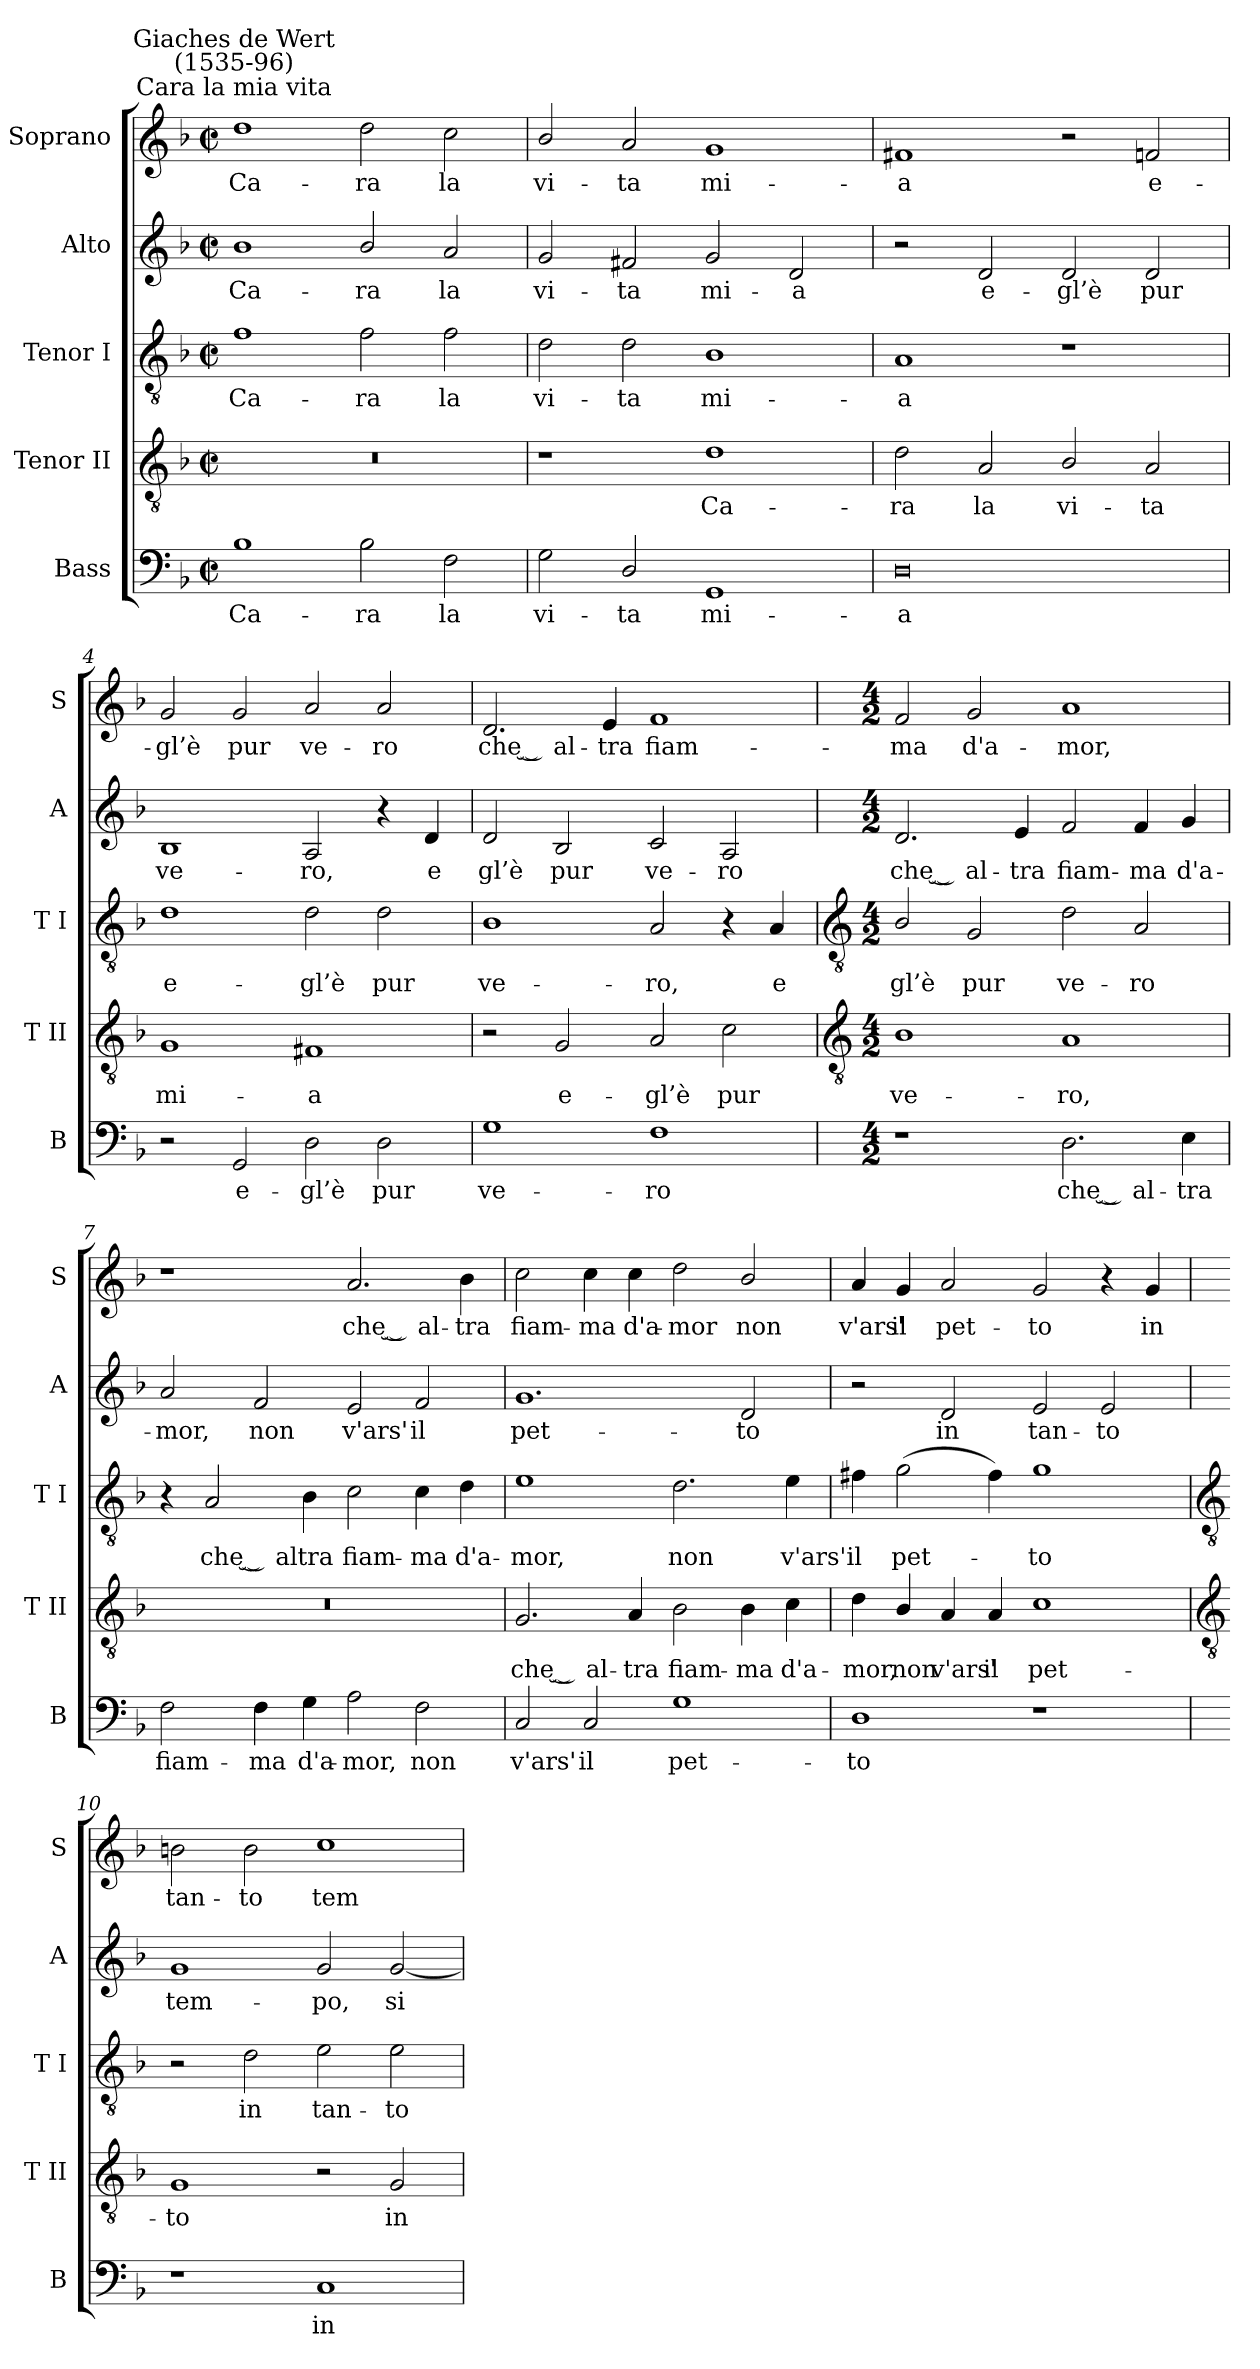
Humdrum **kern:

**kern	**text	**kern	**text	**kern	**text	**kern	**text	**kern	**text
*part5	*part5	*part4	*part4	*part3	*part3	*part2	*part2	*part1	*part1
*staff5	*staff5	*staff4	*staff4	*staff3	*staff3	*staff2	*staff2	*staff1	*staff1
*I"Bass	*	*I"Tenor II	*	*I"Tenor I	*	*I"Alto	*	*I"Soprano	*
*I'B	*	*I'T II	*	*I'T I	*	*I'A	*	*I'S	*
*clefF4	*	*clefGv2	*	*clefGv2	*	*clefG2	*	*clefG2	*
*k[b-]	*	*k[b-]	*	*k[b-]	*	*k[b-]	*	*k[b-]	*
*F:	*	*F:	*	*F:	*	*F:	*	*F:	*
*M4/2	*	*M4/2	*	*M4/2	*	*M4/2	*	*M4/2	*
*met(c|)	*	*met(c|)	*	*met(c|)	*	*met(c|)	*	*met(c|)	*
=1	=1	=1	=1	=1	=1	=1	=1	=1	=1
!	!	!	!	!	!	!	!	!LO:TX:a:cj:t=Cara la mia vita	!
!	!	!	!	!	!	!	!	!LO:TX:a:cj:t=Giaches de Wert\n(1535-96)	!
!	!LO:LY:b	!	!	!	!LO:LY:b	!	!LO:LY:b	!	!LO:LY:b
1B-	Ca-	0r	.	1f	Ca-	1b-	Ca-	1dd	Ca-
!	!LO:LY:b	!	!	!	!LO:LY:b	!	!LO:LY:b	!	!LO:LY:b
2B-	-ra	.	.	2f	-ra	2b-/	-ra	2dd	-ra
!	!LO:LY:b	!	!	!	!LO:LY:b	!	!LO:LY:b	!	!LO:LY:b
2F	la	.	.	2f	la	2a	la	2cc	la
=2	=2	=2	=2	=2	=2	=2	=2	=2	=2
!	!LO:LY:b	!	!	!	!LO:LY:b	!	!LO:LY:b	!	!LO:LY:b
2G	vi-	1r	.	2d	vi-	2g	vi-	2b-/	vi-
!	!LO:LY:b	!	!	!	!LO:LY:b	!	!LO:LY:b	!	!LO:LY:b
2D/	-ta	.	.	2d	-ta	2f#X	-ta	2a	-ta
!	!LO:LY:b	!	!LO:LY:b	!	!LO:LY:b	!	!LO:LY:b	!	!LO:LY:b
1GG	mi-	1d	Ca-	1B-	mi-	2g	mi-	1g	mi-
!	!	!	!	!	!	!	!LO:LY:b	!	!
.	.	.	.	.	.	2d	-a	.	.
=3	=3	=3	=3	=3	=3	=3	=3	=3	=3
!	!LO:LY:b	!	!LO:LY:b	!	!LO:LY:b	!	!	!	!LO:LY:b
0D	-a	2d	-ra	1A	-a	2r	.	1f#X	-a
!	!	!	!LO:LY:b	!	!	!	!LO:LY:b	!	!
.	.	2A	la	.	.	2d	e-	.	.
!	!	!	!LO:LY:b	!	!	!	!LO:LY:b	!	!
.	.	2B-/	vi-	1r	.	2d	-gl’è	2r	.
!	!	!	!LO:LY:b	!	!	!	!LO:LY:b	!	!LO:LY:b
.	.	2A	-ta	.	.	2d	pur	2fn	e-
=4	=4	=4	=4	=4	=4	=4	=4	=4	=4
!	!	!	!LO:LY:b	!	!LO:LY:b	!	!LO:LY:b	!	!LO:LY:b
2r	.	1G	mi-	1d	e-	1B-	ve-	2g	-gl’è
!	!LO:LY:b	!	!	!	!	!	!	!	!LO:LY:b
2GG	e-	.	.	.	.	.	.	2g	pur
!	!LO:LY:b	!	!LO:LY:b	!	!LO:LY:b	!	!LO:LY:b	!	!LO:LY:b
2D	-gl’è	1F#X	-a	2d	-gl’è	2A	-ro,	2a	ve-
!	!LO:LY:b	!	!	!	!LO:LY:b	!	!	!	!LO:LY:b
2D	pur	.	.	2d	pur	4r	.	2a	-ro
!	!	!	!	!	!	!	!LO:LY:b	!	!
.	.	.	.	.	.	4d	e	.	.
=5	=5	=5	=5	=5	=5	=5	=5	=5	=5
!	!LO:LY:b	!	!	!	!LO:LY:b	!	!LO:LY:b	!	!LO:LY:b
1G	ve-	2r	.	1B-	ve-	2d	gl’è	2.d	che ̮ al-
!	!	!	!LO:LY:b	!	!	!	!LO:LY:b	!	!
.	.	2G	e-	.	.	2B-	pur	.	.
!	!	!	!	!	!	!	!	!	!LO:LY:b
.	.	.	.	.	.	.	.	4e	-tra
!	!LO:LY:b	!	!LO:LY:b	!	!LO:LY:b	!	!LO:LY:b	!	!LO:LY:b
1F	-ro	2A	-gl’è	2A	-ro,	2c	ve-	1f	fiam-
!	!	!	!LO:LY:b	!	!	!	!LO:LY:b	!	!
.	.	2c	pur	4r	.	2A	-ro	.	.
!	!	!	!	!	!LO:LY:b	!	!	!	!
.	.	.	.	4A	e	.	.	.	.
!!LO:LB:g=z
=6	=6	=6	=6	=6	=6	=6	=6	=6	=6
*	*	*clefGv2	*	*clefGv2	*	*	*	*	*
*M4/2	*	*M4/2	*	*M4/2	*	*M4/2	*	*M4/2	*
!	!	!	!LO:LY:b	!	!LO:LY:b	!	!LO:LY:b	!	!LO:LY:b
1r	.	1B-	ve-	2B-/	gl’è	2.d	che ̮ al-	2f	-ma
!	!	!	!	!	!LO:LY:b	!	!	!	!LO:LY:b
.	.	.	.	2G	pur	.	.	2g	d'a-
!	!	!	!	!	!	!	!LO:LY:b	!	!
.	.	.	.	.	.	4e	-tra	.	.
!	!LO:LY:b	!	!LO:LY:b	!	!LO:LY:b	!	!LO:LY:b	!	!LO:LY:b
2.D	che ̮ al-	1A	-ro,	2d	ve-	2f	fiam-	1a	-mor,
!	!	!	!	!	!LO:LY:b	!	!LO:LY:b	!	!
.	.	.	.	2A	-ro	4f	-ma	.	.
!	!LO:LY:b	!	!	!	!	!	!LO:LY:b	!	!
4E	-tra	.	.	.	.	4g	d'a-	.	.
=7	=7	=7	=7	=7	=7	=7	=7	=7	=7
!	!LO:LY:b	!	!	!	!	!	!LO:LY:b	!	!
2F	fiam-	0r	.	4r	.	2a	-mor,	1r	.
!	!	!	!	!	!LO:LY:b	!	!	!	!
.	.	.	.	2A	che ̮ al-	.	.	.	.
!	!LO:LY:b	!	!	!	!	!	!LO:LY:b	!	!
4F	-ma	.	.	.	.	2f	non	.	.
!	!LO:LY:b	!	!	!	!LO:LY:b	!	!	!	!
4G	d'a-	.	.	4B-	-tra	.	.	.	.
!	!LO:LY:b	!	!	!	!LO:LY:b	!	!LO:LY:b	!	!LO:LY:b
2A	-mor,	.	.	2c	fiam-	2e	v'ars'	2.a	che ̮ al-
!	!LO:LY:b	!	!	!	!LO:LY:b	!	!LO:LY:b	!	!
2F	non	.	.	4c	-ma	2f	il	.	.
!	!	!	!	!	!LO:LY:b	!	!	!	!LO:LY:b
.	.	.	.	4d	d'a-	.	.	4b-	-tra
=8	=8	=8	=8	=8	=8	=8	=8	=8	=8
!	!LO:LY:b	!	!LO:LY:b	!	!LO:LY:b	!	!LO:LY:b	!	!LO:LY:b
2C	v'ars'	2.G	che ̮ al-	1e	-mor,	1.g	pet-	2cc	fiam-
!	!LO:LY:b	!	!	!	!	!	!	!	!LO:LY:b
2C	il	.	.	.	.	.	.	4cc	-ma
!	!	!	!LO:LY:b	!	!	!	!	!	!LO:LY:b
.	.	4A	-tra	.	.	.	.	4cc	d'a-
!	!LO:LY:b	!	!LO:LY:b	!	!LO:LY:b	!	!	!	!LO:LY:b
1G	pet-	2B-	fiam-	2.d	non	.	.	2dd	-mor
!	!	!	!LO:LY:b	!	!	!	!LO:LY:b	!	!LO:LY:b
.	.	4B-	-ma	.	.	2d	-to	2b-/	non
!	!	!	!LO:LY:b	!	!LO:LY:b	!	!	!	!
.	.	4c	d'a-	4e	v'ars'	.	.	.	.
=9	=9	=9	=9	=9	=9	=9	=9	=9	=9
!	!LO:LY:b	!	!LO:LY:b	!	!LO:LY:b	!	!	!	!LO:LY:b
1D	-to	4d	-mor,	4f#X	il	2r	.	4a	v'ars'
!	!	!	!LO:LY:b	!	!LO:LY:b	!	!	!	!LO:LY:b
.	.	4B-/	non	(>2g	pet-	.	.	4g	il
!	!	!	!LO:LY:b	!	!	!	!LO:LY:b	!	!LO:LY:b
.	.	4A	v'ars'	.	.	2d	in	2a	pet-
!	!	!	!LO:LY:b	!	!	!	!	!	!
.	.	4A	il	4f#)	.	.	.	.	.
!	!	!	!LO:LY:b	!	!LO:LY:b	!	!LO:LY:b	!	!LO:LY:b
1r	.	1c	pet-	1g	to	2e	tan-	2g	-to
!	!	!	!	!	!	!	!LO:LY:b	!	!
.	.	.	.	.	.	2e	-to	4r	.
!	!	!	!	!	!	!	!	!	!LO:LY:b
.	.	.	.	.	.	.	.	4g	in
!!LO:LB:g=z
=10	=10	=10	=10	=10	=10	=10	=10	=10	=10
*	*	*clefGv2	*	*clefGv2	*	*	*	*	*
!	!	!	!LO:LY:b	!	!	!	!LO:LY:b	!	!LO:LY:b
1r	.	1G	-to	2r	.	1g	tem-	2bn	tan-
!	!	!	!	!	!LO:LY:b	!	!	!	!LO:LY:b
.	.	.	.	2d	in	.	.	2b	-to
!	!LO:LY:b	!	!	!	!LO:LY:b	!	!LO:LY:b	!	!LO:LY:b
1C	in	2r	.	2e	tan-	2g	-po,	1cc	tem-
!	!	!	!LO:LY:b	!	!LO:LY:b	!	!LO:LY:b	!	!
.	.	2G	in	2e	-to	[2g	si	.	.
=	=	=	=	=	=	=	=	=	=
*-	*-	*-	*-	*-	*-	*-	*-	*-	*-
